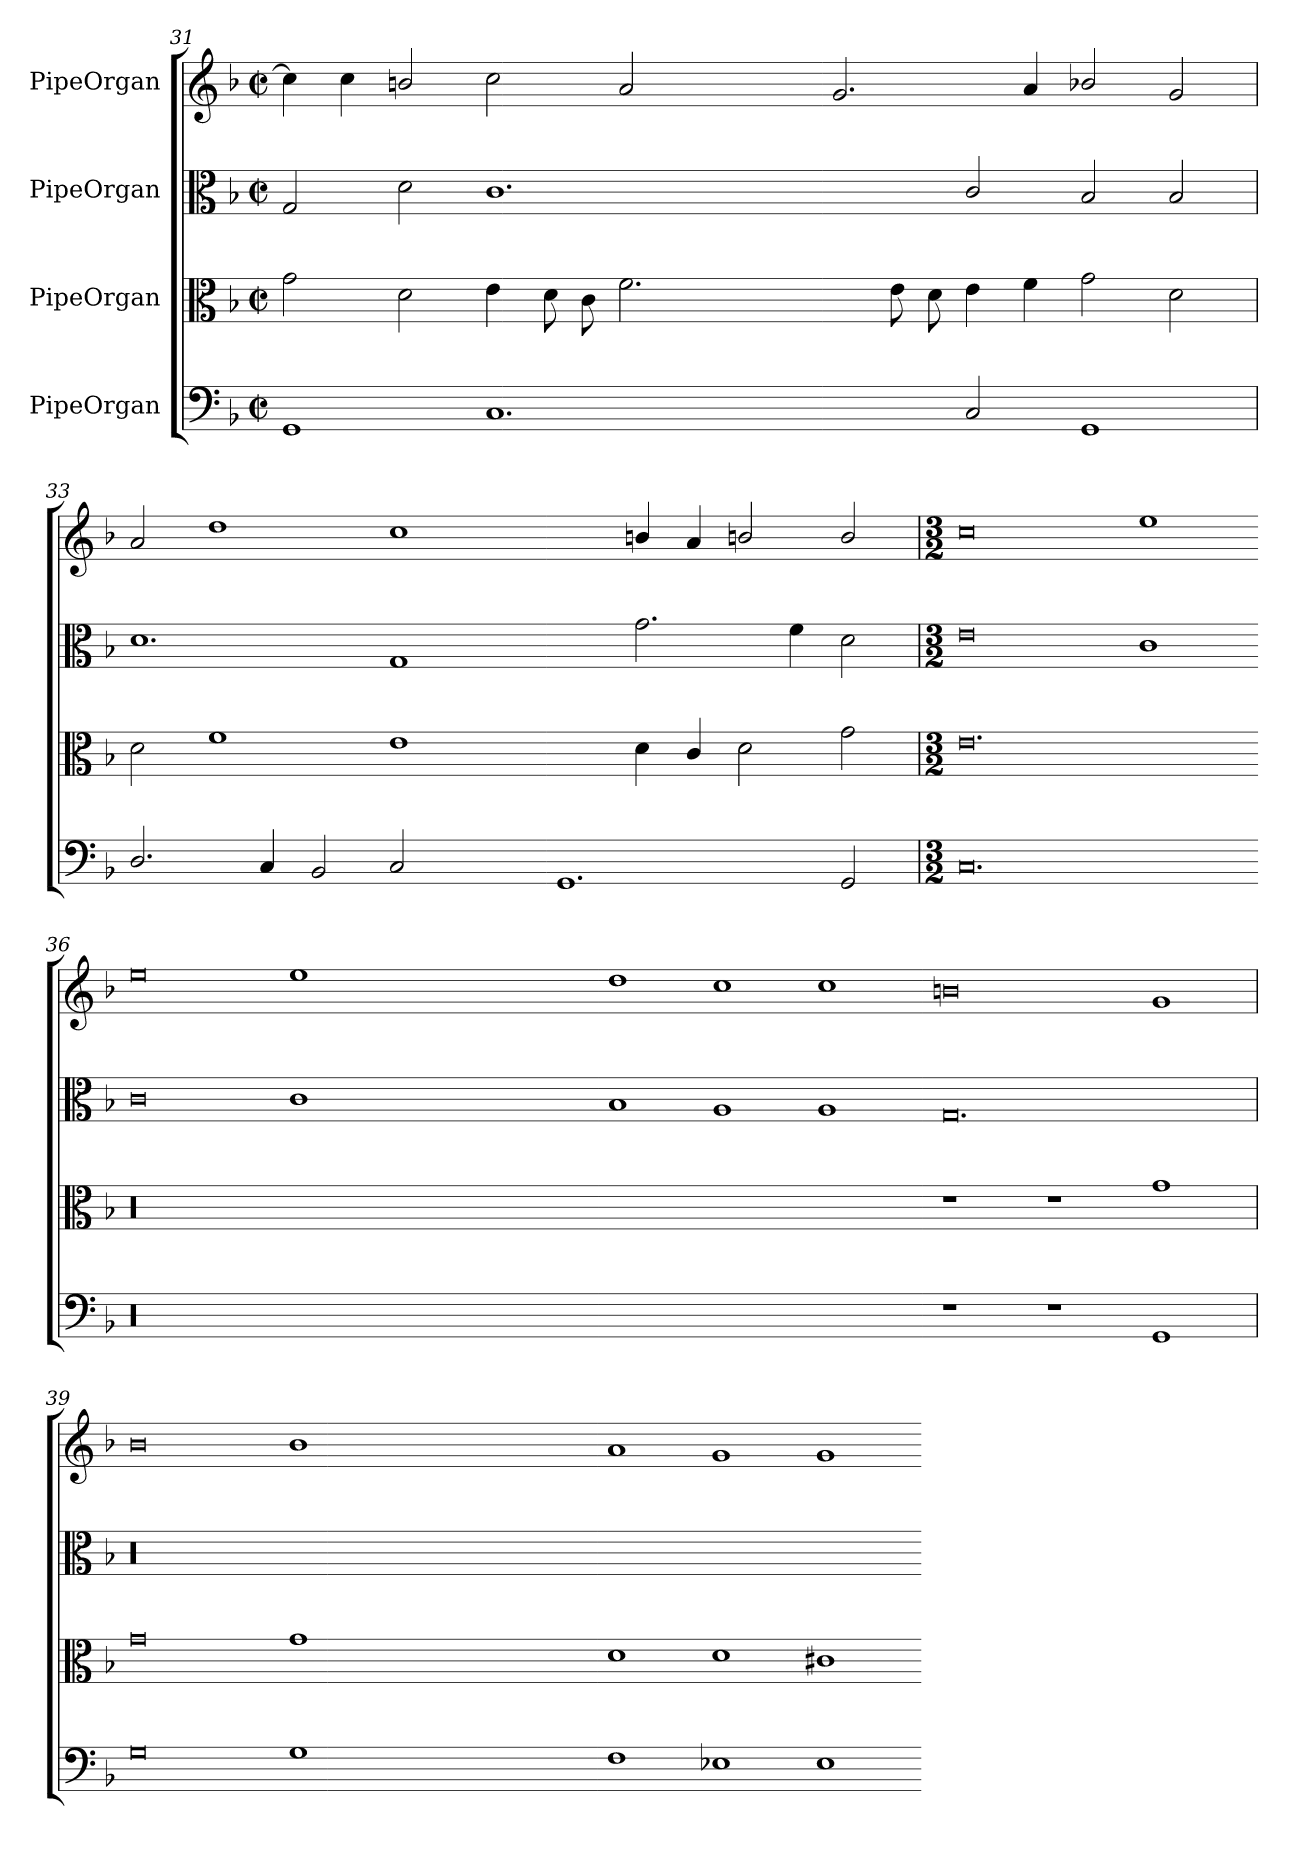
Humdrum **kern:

**kern	**kern	**kern	**kern
*part4	*part3	*part2	*part1
*staff4	*staff3	*staff2	*staff1
*I"PipeOrgan	*I"PipeOrgan	*I"PipeOrgan	*I"PipeOrgan
*clefF4	*clefC3	*clefC3	*clefG2
*k[b-]	*k[b-]	*k[b-]	*k[b-]
*F:	*F:	*F:	*F:
*M2/1	*M2/1	*M2/1	*M2/1
*met(c|)	*met(c|)	*met(c|)	*met(c|)
=31	=31	=31	=31
1GG	2g\	2G/	4cc!\]
.	.	.	4cc\
.	2d\	2d\	2bn/
1.C	4e\	1.c	2cc\
.	8d\	.	.
.	8c\	.	.
.	2.f\	.	2a/
.	.	.	2ryy
.	4ryy	.	.
=32-	=32-	=32-	=32-
2ryy	4ryy	2ryy	2.g/
.	8e\	.	.
.	8d\	.	.
2C/	4e\	2c/	.
.	4f\	.	4a/
1GG	2g\	2B-/	2b-X/
.	2d\	2B-/	2g/
=33	=33	=33	=33
2.D/	2d\	1.d	2a/
.	1f	.	1dd
4C/	.	.	.
2BB-/	.	.	.
2C/	1e	1G	1cc
2ryy	.	.	.
=34-	=34-	=34-	=34-
1.GG	2ryy	2ryy	2ryy
.	4d\	2.g\	4bn/
.	4c/	.	4a/
.	2d\	.	2bn/
.	.	4f\	.
2GG/	2g\	2d\	2b/
=35	=35	=35	=35
*M3/2	*M3/2	*M3/2	*M3/2
0.C	0.e	0e	0cc
.	.	1c	1ee
=36-	=36-	=36-	=36-
00.r	00.r	0c	0ee
.	.	1c	1ee
.	.	0.ryy	0.ryy
=37-	=37-	=37-	=37-
0.ryy	0.ryy	1B-	1dd
.	.	1A	1cc
.	.	1A	1cc
=38-	=38-	=38-	=38-
1r	1r	0.G	0bn
1r	1r	.	.
1GG	1g	.	1g
=39	=39	=39	=39
0G	0g	00.r	0b-
1G	1g	.	1b-
0.ryy	0.ryy	.	0.ryy
=40-	=40-	=40-	=40-
1F	1d	0.ryy	1a
1E-X	1d	.	1g
1E-	1c#X	.	1g
=-	=-	=-	=-
*-	*-	*-	*-
